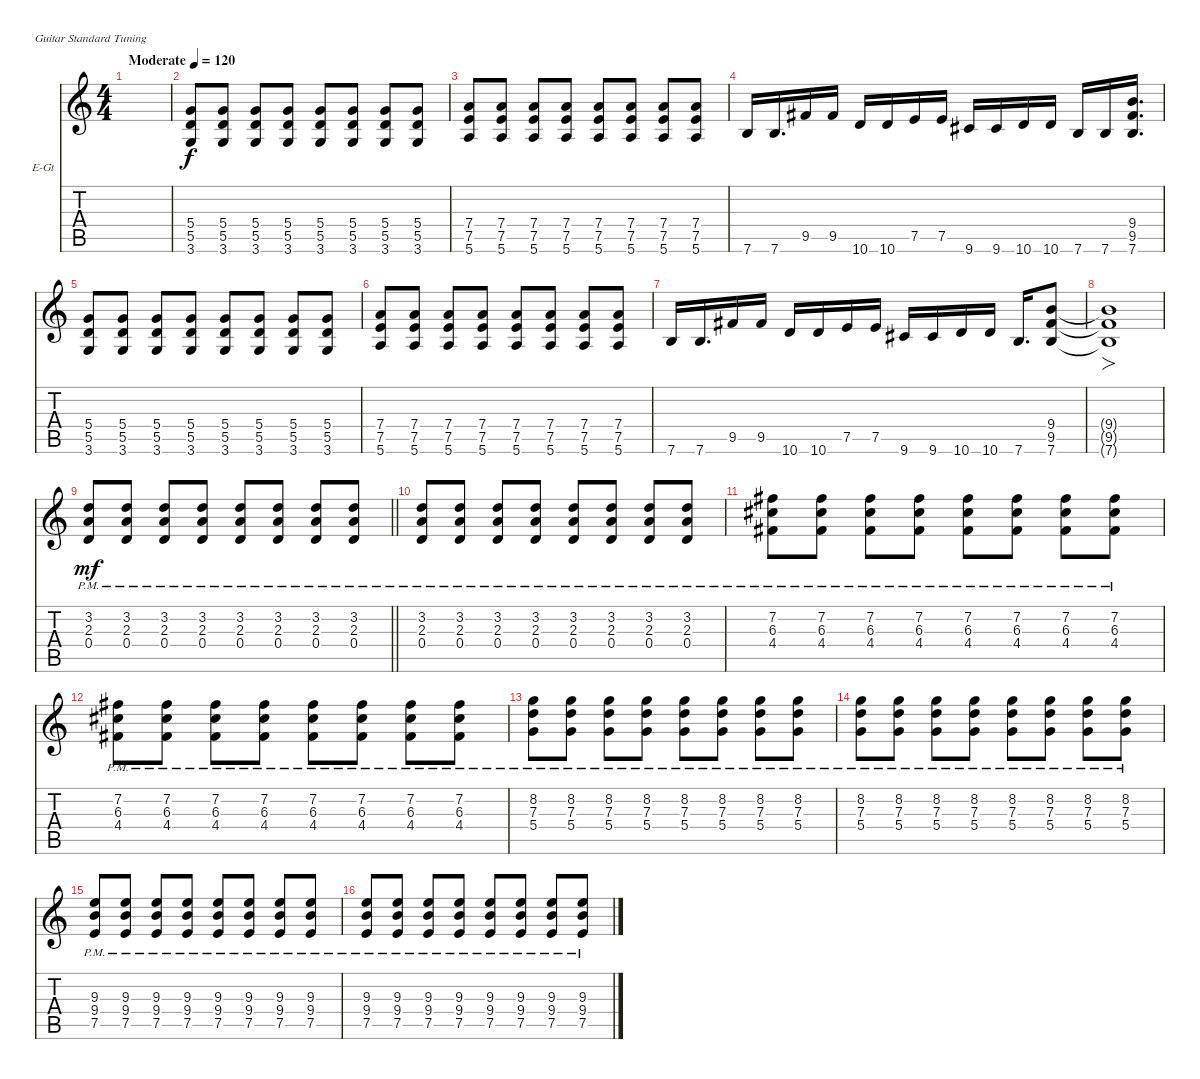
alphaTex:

\bracketExtendMode nobrackets
\firstSystemTrackNameOrientation horizontal
\otherSystemsTrackNameOrientation horizontal
\track ("guitarra 2" "E-Gt") {instrument distortionguitar}
\staff {score tabs}
\tuning (E4 B3 G3 D3 A2 E2)
\ts (4 4)
\tempo (120 "Moderate")
\clef g2
\ks c
|
\beaming (8 2 2 2 2)
(5.4 5.5 3.6).8 (5.4 5.5 3.6).8 (5.4 5.5 3.6).8 (5.4 5.5 3.6).8 (5.4 5.5 3.6).8 (5.4 5.5 3.6).8 (5.4 5.5 3.6).8 (5.4 5.5 3.6).8 |
(7.4 7.5 5.6).8 (7.4 7.5 5.6).8 (7.4 7.5 5.6).8 (7.4 7.5 5.6).8 (7.4 7.5 5.6).8 (7.4 7.5 5.6).8 (7.4 7.5 5.6).8 (7.4 7.5 5.6).8 |
7.6.16 7.6.16{d} 9.5.16 9.5.16 10.6.16 10.6.16 7.5.16 7.5.16 9.6.16 9.6.16 10.6.16 10.6.16 7.6.16 7.6.16 (9.4 9.5 7.6).16{d} |
(5.4 5.5 3.6).8 (5.4 5.5 3.6).8 (5.4 5.5 3.6).8 (5.4 5.5 3.6).8 (5.4 5.5 3.6).8 (5.4 5.5 3.6).8 (5.4 5.5 3.6).8 (5.4 5.5 3.6).8 |
(7.4 7.5 5.6).8 (7.4 7.5 5.6).8 (7.4 7.5 5.6).8 (7.4 7.5 5.6).8 (7.4 7.5 5.6).8 (7.4 7.5 5.6).8 (7.4 7.5 5.6).8 (7.4 7.5 5.6).8 |
7.6.16 7.6.16{d} 9.5.16 9.5.16 10.6.16 10.6.16 7.5.16 7.5.16 9.6.16 9.6.16 10.6.16 10.6.16 7.6.16{d} (9.4 9.5 7.6).8 |
(9.5{t} 9.4{t} 7.6{t}).1{fo} |
\barLineRight lightlight
(2.3{pm} 3.2{pm} 0.4{pm}).8{dy mf} (2.3{pm} 3.2{pm} 0.4{pm}).8 (2.3{pm} 3.2{pm} 0.4{pm}).8 (2.3{pm} 3.2{pm} 0.4{pm}).8 (2.3{pm} 3.2{pm} 0.4{pm}).8 (2.3{pm} 3.2{pm} 0.4{pm}).8 (2.3{pm} 3.2{pm} 0.4{pm}).8 (2.3{pm} 3.2{pm} 0.4{pm}).8 |
(2.3{pm} 3.2{pm} 0.4{pm}).8 (2.3{pm} 3.2{pm} 0.4{pm}).8 (2.3{pm} 3.2{pm} 0.4{pm}).8 (2.3{pm} 3.2{pm} 0.4{pm}).8 (2.3{pm} 3.2{pm} 0.4{pm}).8 (2.3{pm} 3.2{pm} 0.4{pm}).8 (2.3{pm} 3.2{pm} 0.4{pm}).8 (2.3{pm} 3.2{pm} 0.4{pm}).8 |
(4.4{pm} 6.3{pm} 7.2{pm}).8 (4.4{pm} 6.3{pm} 7.2{pm}).8 (4.4{pm} 6.3{pm} 7.2{pm}).8 (4.4{pm} 6.3{pm} 7.2{pm}).8 (4.4{pm} 6.3{pm} 7.2{pm}).8 (4.4{pm} 6.3{pm} 7.2{pm}).8 (4.4{pm} 6.3{pm} 7.2{pm}).8 (4.4{pm} 6.3{pm} 7.2{pm}).8 |
(4.4{pm} 6.3{pm} 7.2{pm}).8 (4.4{pm} 6.3{pm} 7.2{pm}).8 (4.4{pm} 6.3{pm} 7.2{pm}).8 (4.4{pm} 6.3{pm} 7.2{pm}).8 (4.4{pm} 6.3{pm} 7.2{pm}).8 (4.4{pm} 6.3{pm} 7.2{pm}).8 (4.4{pm} 6.3{pm} 7.2{pm}).8 (4.4{pm} 6.3{pm} 7.2{pm}).8 |
(5.4{pm} 7.3{pm} 8.2{pm}).8 (5.4{pm} 7.3{pm} 8.2{pm}).8 (5.4{pm} 7.3{pm} 8.2{pm}).8 (5.4{pm} 7.3{pm} 8.2{pm}).8 (5.4{pm} 7.3{pm} 8.2{pm}).8 (5.4{pm} 7.3{pm} 8.2{pm}).8 (5.4{pm} 7.3{pm} 8.2{pm}).8 (5.4{pm} 7.3{pm} 8.2{pm}).8 |
(5.4{pm} 7.3{pm} 8.2{pm}).8 (5.4{pm} 7.3{pm} 8.2{pm}).8 (5.4{pm} 7.3{pm} 8.2{pm}).8 (5.4{pm} 7.3{pm} 8.2{pm}).8 (5.4{pm} 7.3{pm} 8.2{pm}).8 (5.4{pm} 7.3{pm} 8.2{pm}).8 (5.4{pm} 7.3{pm} 8.2{pm}).8 (5.4{pm} 7.3{pm} 8.2{pm}).8 |
(7.5{pm} 9.4{pm} 9.3{pm}).8 (7.5{pm} 9.4{pm} 9.3{pm}).8 (7.5{pm} 9.4{pm} 9.3{pm}).8 (7.5{pm} 9.4{pm} 9.3{pm}).8 (7.5{pm} 9.4{pm} 9.3{pm}).8 (7.5{pm} 9.4{pm} 9.3{pm}).8 (7.5{pm} 9.4{pm} 9.3{pm}).8 (7.5{pm} 9.4{pm} 9.3{pm}).8 |
(7.5{pm} 9.4{pm} 9.3{pm}).8 (7.5{pm} 9.4{pm} 9.3{pm}).8 (7.5{pm} 9.4{pm} 9.3{pm}).8 (7.5{pm} 9.4{pm} 9.3{pm}).8 (7.5{pm} 9.4{pm} 9.3{pm}).8 (7.5{pm} 9.4{pm} 9.3{pm}).8 (7.5{pm} 9.4{pm} 9.3{pm}).8 (7.5{pm} 9.4{pm} 9.3{pm}).8
